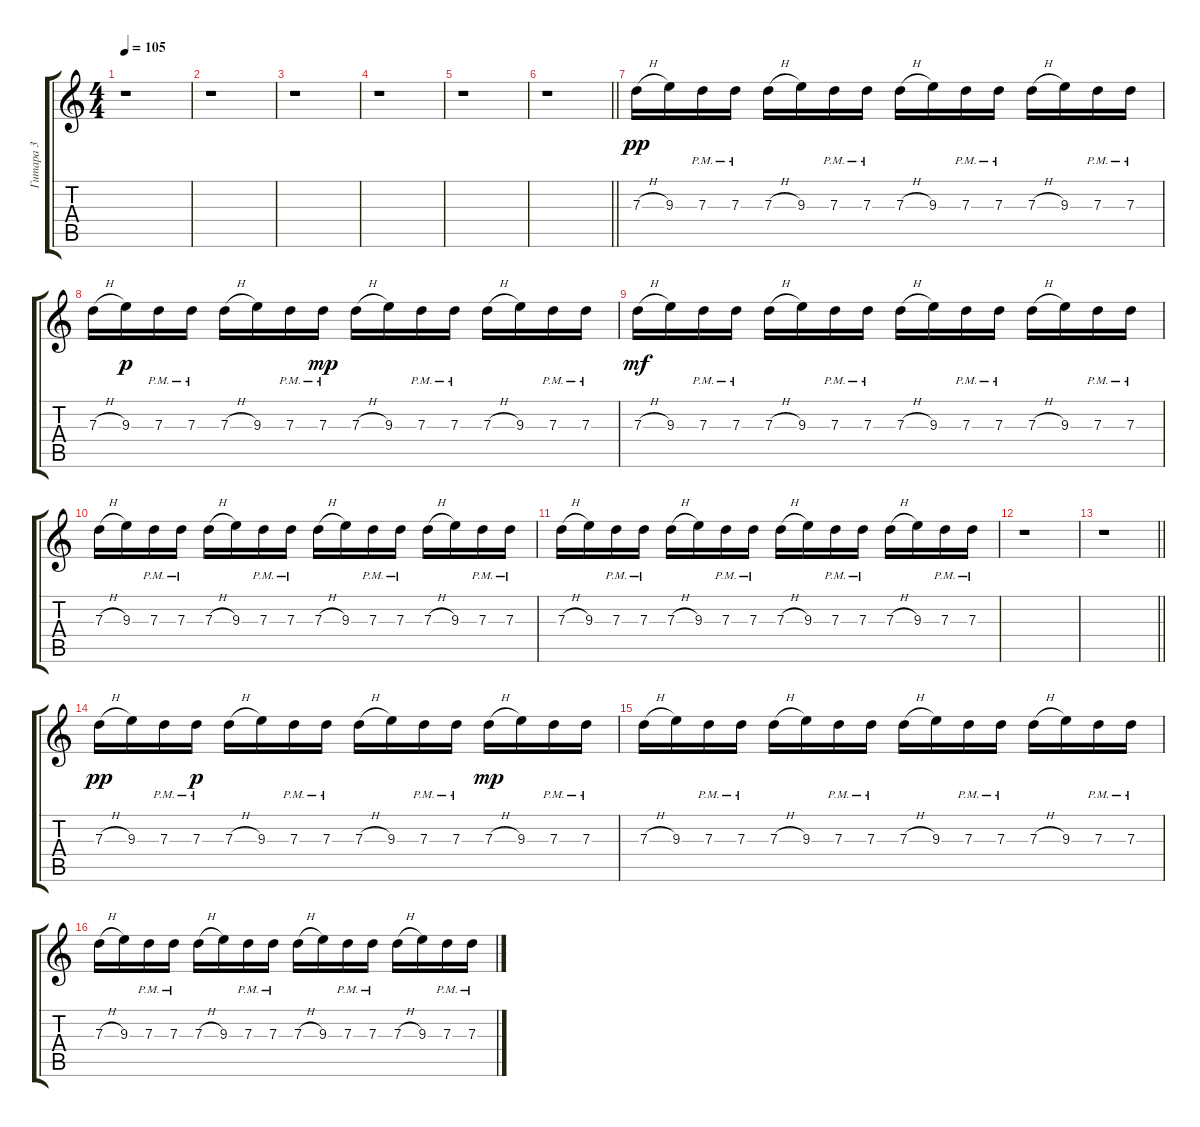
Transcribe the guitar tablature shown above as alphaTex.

\track ("Гитара 3" "Гитара 3") {instrument overdrivenguitar}
\staff {score tabs}
\tuning (E4 B3 G3 D3 A2 E2) {hide}
\ts (4 4)
\tempo 105
\clef g2
\ks c
r.1{dy f} |
r.1 |
r.1 |
r.1 |
r.1 |
\barLineRight lightlight
r.1 |
7.3{h}.16{dy pp instrument overdrivenguitar} 9.3.16 7.3{pm}.16 7.3{pm}.16 7.3{h}.16 9.3.16 7.3{pm}.16 7.3{pm}.16 7.3{h}.16 9.3.16 7.3{pm}.16 7.3{pm}.16 7.3{h}.16 9.3.16 7.3{pm}.16 7.3{pm}.16 |
7.3{h}.16 9.3.16{dy p} 7.3{pm}.16 7.3{pm}.16 7.3{h}.16 9.3.16 7.3{pm}.16 7.3{pm}.16{dy mp} 7.3{h}.16 9.3.16 7.3{pm}.16 7.3{pm}.16 7.3{h}.16 9.3.16 7.3{pm}.16 7.3{pm}.16 |
7.3{h}.16{dy mf} 9.3.16 7.3{pm}.16 7.3{pm}.16 7.3{h}.16 9.3.16 7.3{pm}.16 7.3{pm}.16 7.3{h}.16 9.3.16 7.3{pm}.16 7.3{pm}.16 7.3{h}.16 9.3.16 7.3{pm}.16 7.3{pm}.16 |
7.3{h}.16 9.3.16 7.3{pm}.16 7.3{pm}.16 7.3{h}.16 9.3.16 7.3{pm}.16 7.3{pm}.16 7.3{h}.16 9.3.16 7.3{pm}.16 7.3{pm}.16 7.3{h}.16 9.3.16 7.3{pm}.16 7.3{pm}.16 |
7.3{h}.16 9.3.16 7.3{pm}.16 7.3{pm}.16 7.3{h}.16 9.3.16 7.3{pm}.16 7.3{pm}.16 7.3{h}.16 9.3.16 7.3{pm}.16 7.3{pm}.16 7.3{h}.16 9.3.16 7.3{pm}.16 7.3{pm}.16 |
r.1 |
\barLineRight lightlight
r.1 |
7.3{h}.16{dy pp} 9.3.16 7.3{pm}.16 7.3{pm}.16{dy p} 7.3{h}.16 9.3.16 7.3{pm}.16 7.3{pm}.16 7.3{h}.16 9.3.16 7.3{pm}.16 7.3{pm}.16 7.3{h}.16{dy mp} 9.3.16 7.3{pm}.16 7.3{pm}.16 |
7.3{h}.16 9.3.16 7.3{pm}.16 7.3{pm}.16 7.3{h}.16 9.3.16 7.3{pm}.16 7.3{pm}.16 7.3{h}.16 9.3.16 7.3{pm}.16 7.3{pm}.16 7.3{h}.16 9.3.16 7.3{pm}.16 7.3{pm}.16 |
7.3{h}.16 9.3.16 7.3{pm}.16 7.3{pm}.16 7.3{h}.16 9.3.16 7.3{pm}.16 7.3{pm}.16 7.3{h}.16 9.3.16 7.3{pm}.16 7.3{pm}.16 7.3{h}.16 9.3.16 7.3{pm}.16 7.3{pm}.16
